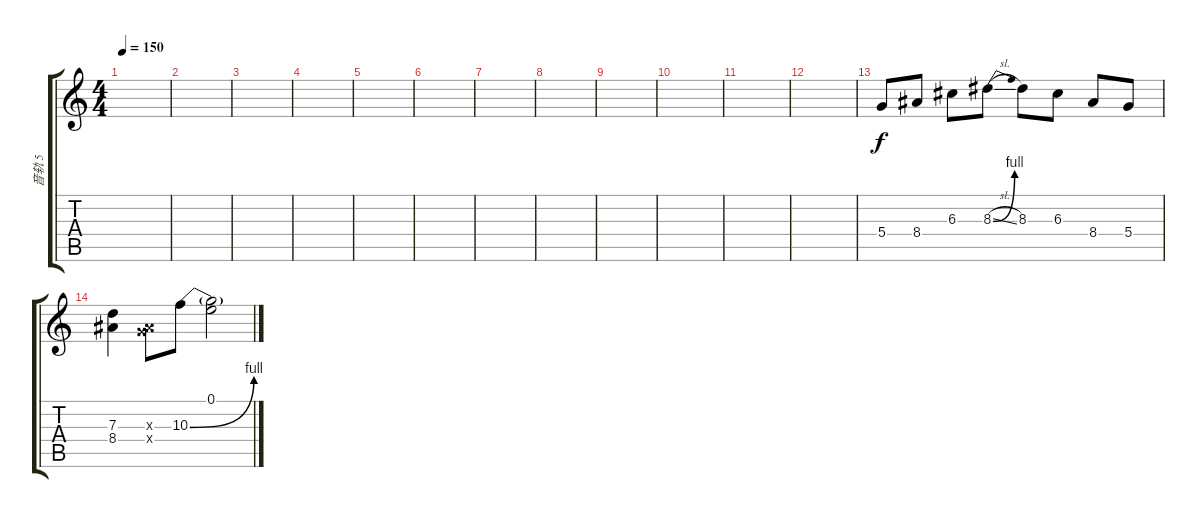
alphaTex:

\track ("音轨 5" "音轨 5") {instrument distortionguitar}
\staff {score tabs}
\tuning (E4 B3 G3 D3 A2 E2) {hide}
\ts (4 4)
\tempo 150
\clef g2
\ks c
|
|
|
|
|
|
|
|
|
|
|
|
5.4.8 8.4.8 6.3.8 8.3{be (bend 0 0 60 4) sl}.8 8.3.8 6.3.8 8.4.8 5.4.8 |
(7.3 8.4).4 (0.3{x} 8.4{x}).8 10.3{be (bend 0 0 60 4)}.8 (0.1 10.3{t}).2
